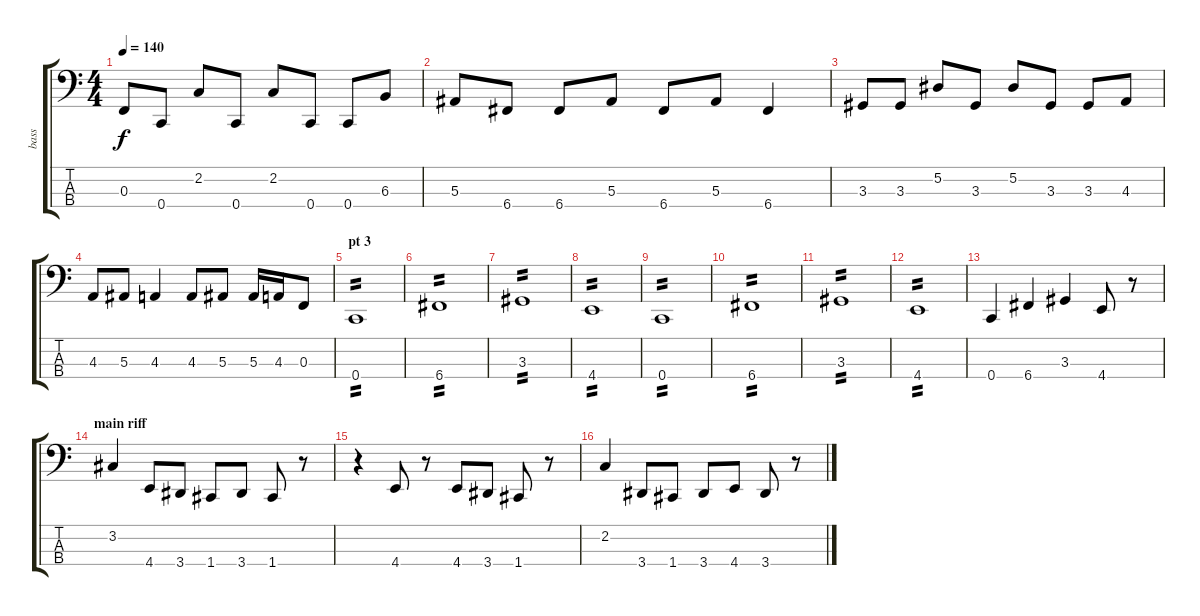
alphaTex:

\track ("bass" "bass") {instrument electricbasspick}
\staff {score tabs}
\tuning (Eb2 Bb1 F1 C1) {hide}
\ts (4 4)
\tempo 140
\clef f4
\ks c
0.3.8{dy f} 0.4.8 2.2.8 0.4.8 2.2.8 0.4.8 0.4.8 6.3.8 |
5.3.8 6.4.8 6.4.8 5.3.8 6.4.8 5.3.8 6.4.4 |
3.3.8 3.3.8 5.2.8 3.3.8 5.2.8 3.3.8 3.3.8 4.3.8 |
4.3.8 5.3.8 4.3.4 4.3.8 5.3.8 5.3.16 4.3.16 0.3.8 |
\section ("" "pt 3")
0.4.1{tp 2} |
6.4.1{tp 2} |
3.3.1{tp 2} |
4.4.1{tp 2} |
0.4.1{tp 2} |
6.4.1{tp 2} |
3.3.1{tp 2} |
4.4.1{tp 2} |
\section ("" "")
0.4.4 6.4.4 3.3.4 4.4.8 r.8 |
\section ("" "main riff")
3.2.4 4.4.8 3.4.8 1.4.8 3.4.8 1.4.8 r.8 |
r.4 4.4.8 r.8 4.4.8 3.4.8 1.4.8 r.8 |
2.2.4 3.4.8 1.4.8 3.4.8 4.4.8 3.4.8 r.8
